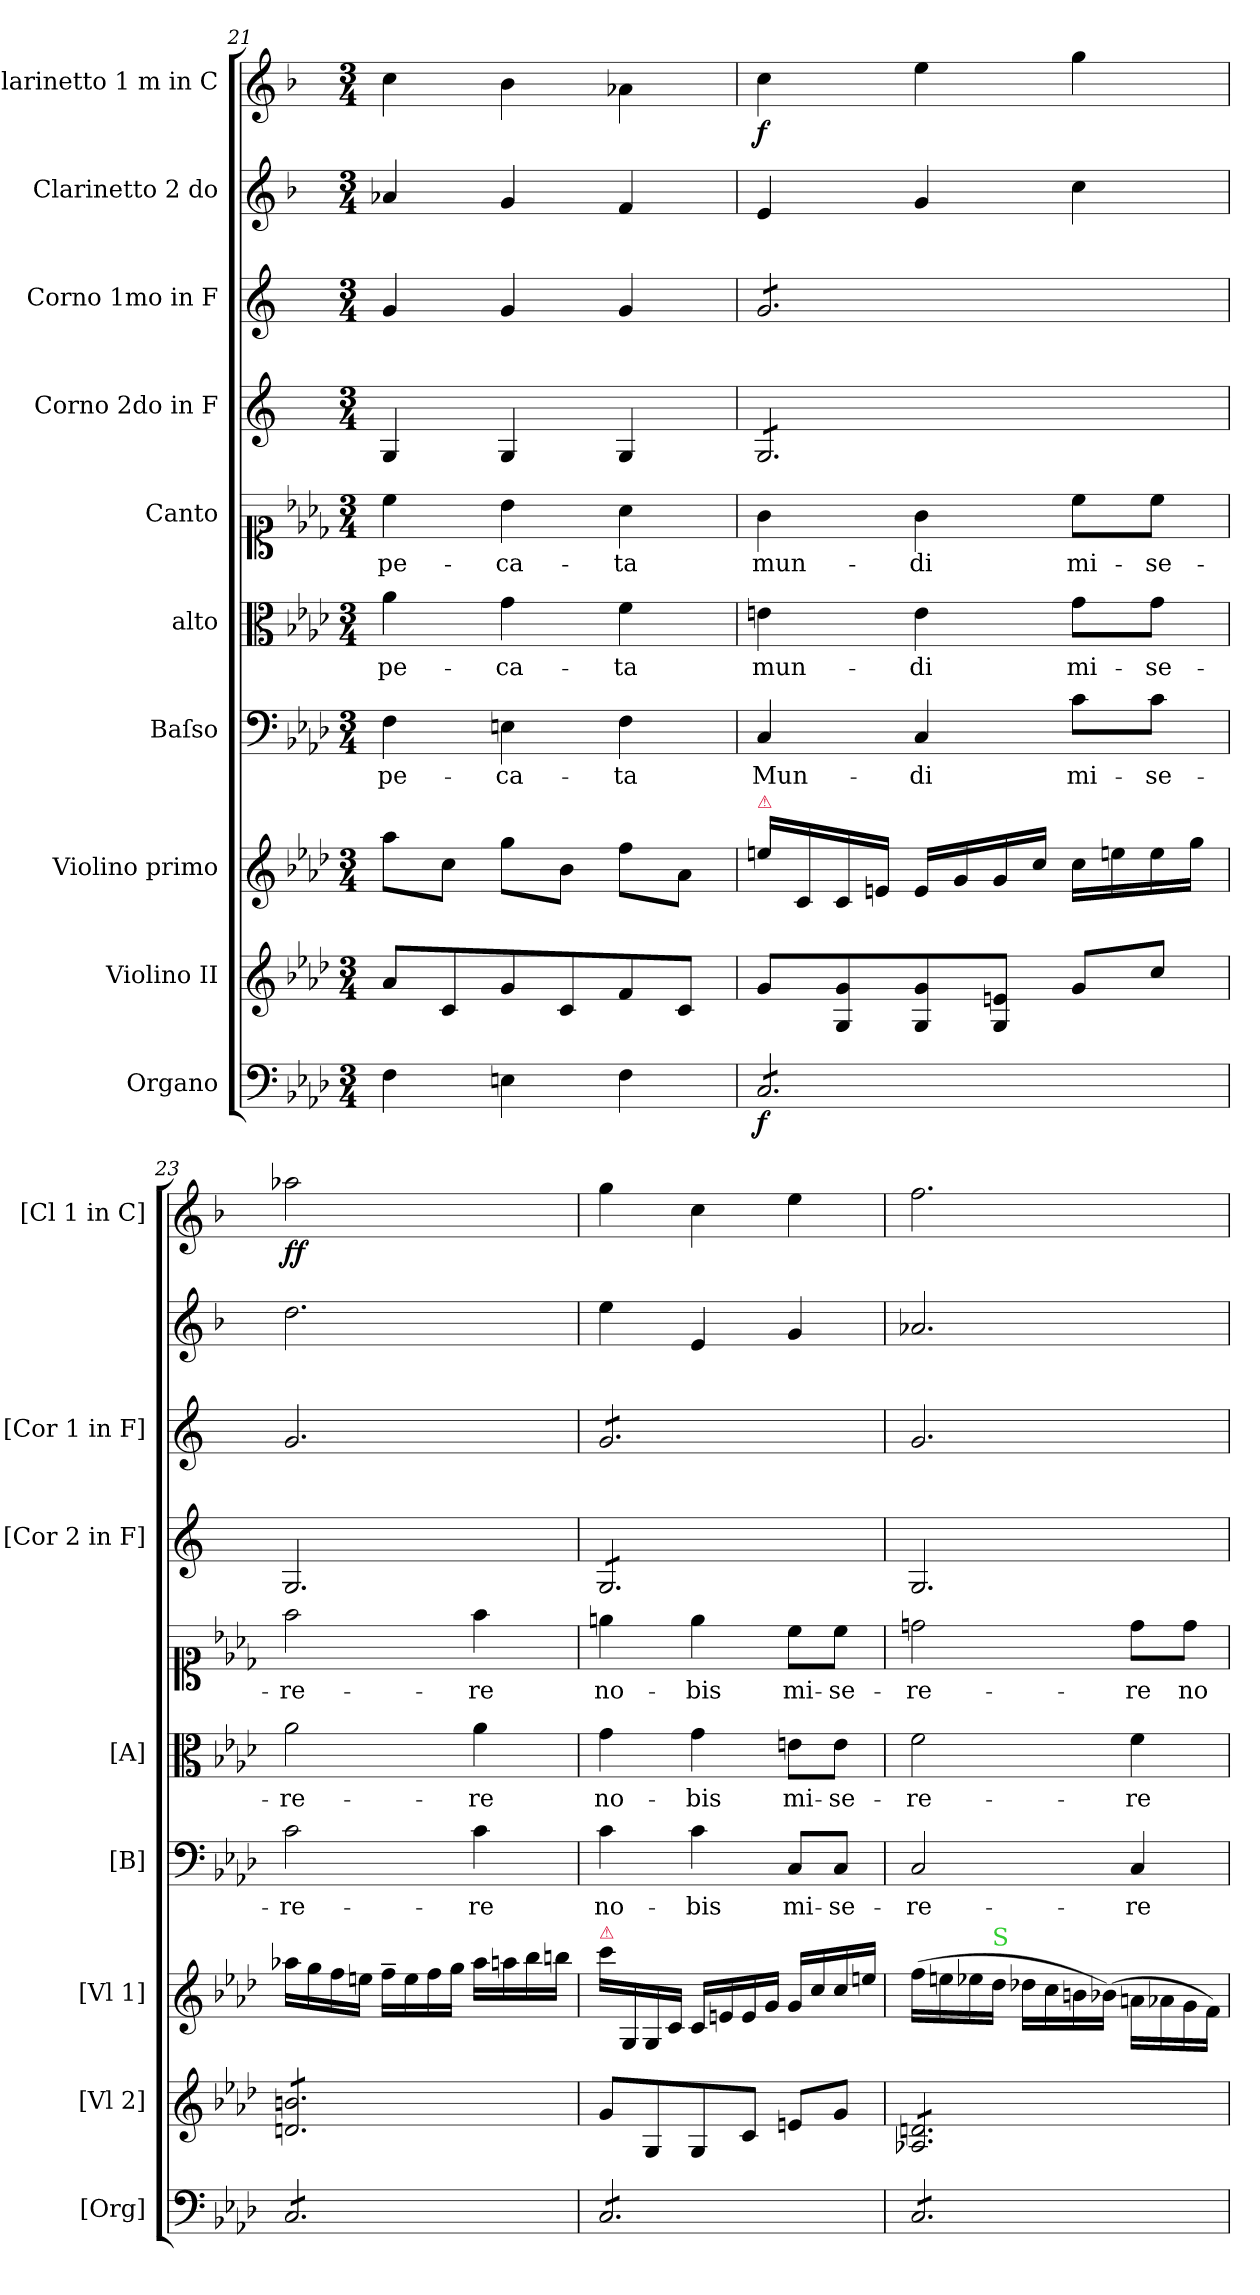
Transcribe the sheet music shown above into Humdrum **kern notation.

**kern	**dynam	**kern	**kern	**kern	**text	**kern	**text	**kern	**text	**kern	**kern	**kern	**kern	**dynam
*part10	*part10	*part9	*part8	*part7	*part7	*part6	*part6	*part5	*part5	*part4	*part3	*part2	*part1	*part1
*staff10	*staff10	*staff9	*staff8	*staff7	*staff7	*staff6	*staff6	*staff5	*staff5	*staff4	*staff3	*staff2	*staff1	*staff1
*I"Organo	*	*I"Violino II	*I"Violino primo	*I"Baſso	*	*I"alto	*	*I"Canto	*	*I"Corno 2do in F	*I"Corno 1mo in F	*I"Clarinetto 2 do	*I"Clarinetto 1 m in C	*
*I'[Org]	*	*I'[Vl 2]	*I'[Vl 1]	*I'[B]	*	*I'[A]	*	*	*	*I'[Cor 2 in F]	*I'[Cor 1 in F]	*	*I'[Cl 1 in C]	*
*clefF4	*	*clefG2	*clefG2	*clefF4	*	*clefC3	*	*clefC1	*	*clefG2	*clefG2	*clefG2	*clefG2	*
*	*	*	*	*	*	*	*	*	*	*ITrd4c7	*ITrd4c7	*	*	*
*k[b-e-a-d-]	*	*k[b-e-a-d-]	*k[b-e-a-d-]	*k[b-e-a-d-]	*	*k[b-e-a-d-]	*	*k[b-e-a-d-]	*	*k[b-]	*k[b-]	*k[b-]	*k[b-]	*
*M3/4	*	*M3/4	*M3/4	*M3/4	*	*M3/4	*	*M3/4	*	*M3/4	*M3/4	*M3/4	*M3/4	*
=21	=21	=21	=21	=21	=21	=21	=21	=21	=21	=21	=21	=21	=21	=21
4F\	.	8a-/L	8aa-\L	4F\	pe-	4a-\	pe-	4cc\	pe-	4C/	4c/	4a-X/	4cc\	.
.	.	8c/	8cc\J	.	.	.	.	.	.	.	.	.	.	.
4En\	.	8g/	8gg\L	4En\	-ca-	4g\	-ca-	4b-\	-ca-	4C/	4c/	4g/	4b-\	.
.	.	8c/	8b-\J	.	.	.	.	.	.	.	.	.	.	.
4F\	.	8f/	8ff\L	4F\	-ta	4f\	-ta	4a-\	-ta	4C/	4c/	4f/	4a-X\	.
.	.	8c/J	8a-\J	.	.	.	.	.	.	.	.	.	.	.
=22	=22	=22	=22	=22	=22	=22	=22	=22	=22	=22	=22	=22	=22	=22
!	!	!	!LO:TX:a:color=crimson:t=⚠	!	!	!	!	!	!	!	!	!	!	!
!	!LO:DY:b	!	!	!	!	!	!	!	!	!	!	!	!	!
*tremolo	*	*	*	*	*	*	*	*	*	*	*	*	*	*
*	*	*	*	*	*	*	*	*	*	*tremolo	*	*	*	*
*	*	*	*	*	*	*	*	*	*	*	*tremolo	*	*	*
8C/L	f.	8g/L	16een\LL	4C/	Mun-	4en\	mun-	4g\	mun-	8C/L	8c/L	4e/	4cc\	f
.	.	.	16c/	.	.	.	.	.	.	.	.	.	.	.
8C/	.	8G/ 8g/	16c/	.	.	.	.	.	.	8C/	8c/	.	.	.
.	.	.	16en/JJ	.	.	.	.	.	.	.	.	.	.	.
8C/	.	8G/ 8g/	16e/LL	4C/	-di	4e\	-di	4g\	-di	8C/	8c/	4g/	4ee\	.
.	.	.	16g/	.	.	.	.	.	.	.	.	.	.	.
8C/	.	8G/ 8en/J	16g/	.	.	.	.	.	.	8C/	8c/	.	.	.
.	.	.	16cc/JJ	.	.	.	.	.	.	.	.	.	.	.
8C/	.	8g/L	16cc\LL	8c\L	mi-	8g\L	mi-	8cc\L	mi-	8C/	8c/	4cc\	4gg\	.
.	.	.	16een\	.	.	.	.	.	.	.	.	.	.	.
8C/J	.	8cc/J	16ee\	8c\J	-se-	8g\J	-se-	8cc\J	-se-	8C/J	8c/J	.	.	.
*	*	*	*	*	*	*	*	*	*	*	*Xtremolo	*	*	*
*	*	*	*	*	*	*	*	*	*	*Xtremolo	*	*	*	*
.	.	.	16gg\JJ	.	.	.	.	.	.	.	.	.	.	.
=23	=23	=23	=23	=23	=23	=23	=23	=23	=23	=23	=23	=23	=23	=23
*	*	*tremolo	*	*	*	*	*	*	*	*	*	*	*	*
8C/L	.	8dn/ 8bn/L	16aa-X\LL	2c\	-re-	2a-\	-re-	2ff\	-re-	2.C/	2.c/	2.dd\	2aa-X\	ff
.	.	.	16gg\	.	.	.	.	.	.	.	.	.	.	.
8C/	.	8dn/ 8bn/	16ff\	.	.	.	.	.	.	.	.	.	.	.
.	.	.	16een\JJ	.	.	.	.	.	.	.	.	.	.	.
8C/	.	8dn/ 8bn/	16ff~\LL	.	.	.	.	.	.	.	.	.	.	.
.	.	.	16ee\	.	.	.	.	.	.	.	.	.	.	.
8C/	.	8dn/ 8bn/	16ff\	.	.	.	.	.	.	.	.	.	.	.
.	.	.	16gg\JJ	.	.	.	.	.	.	.	.	.	.	.
8C/	.	8dn/ 8bn/	16aa-\LL	4c\	-re	4a-\	-re	4ff\	-re	.	.	.	4ryy	.
.	.	.	16aan\	.	.	.	.	.	.	.	.	.	.	.
8C/J	.	8dn/ 8bn/J	16bb-\	.	.	.	.	.	.	.	.	.	.	.
*	*	*Xtremolo	*	*	*	*	*	*	*	*	*	*	*	*
.	.	.	16bbn\JJ	.	.	.	.	.	.	.	.	.	.	.
=24	=24	=24	=24	=24	=24	=24	=24	=24	=24	=24	=24	=24	=24	=24
!	!	!	!LO:TX:a:color=crimson:t=⚠	!	!	!	!	!	!	!	!	!	!	!
*	*	*	*	*	*	*	*	*	*	*tremolo	*	*	*	*
*	*	*	*	*	*	*	*	*	*	*	*tremolo	*	*	*
8C/L	.	8g/L	16ccc\LL	4c\	no-	4g\	no-	4een\	no-	8C/L	8c/L	4ee\	4gg\	.
.	.	.	16G/	.	.	.	.	.	.	.	.	.	.	.
8C/	.	8G/	16G/	.	.	.	.	.	.	8C/	8c/	.	.	.
.	.	.	16c/JJ	.	.	.	.	.	.	.	.	.	.	.
8C/	.	8G/	16c/LL	4c\	-bis	4g\	-bis	4ee\	-bis	8C/	8c/	4e/	4cc\	.
.	.	.	16en/	.	.	.	.	.	.	.	.	.	.	.
8C/	.	8c/J	16e/	.	.	.	.	.	.	8C/	8c/	.	.	.
.	.	.	16g/JJ	.	.	.	.	.	.	.	.	.	.	.
8C/	.	8en/L	16g/LL	8C/L	mi-	8en\L	mi-	8cc\L	mi-	8C/	8c/	4g/	4ee\	.
.	.	.	16cc/	.	.	.	.	.	.	.	.	.	.	.
8C/J	.	8g/J	16cc/	8C/J	-se-	8e\J	-se-	8cc\J	-se-	8C/J	8c/J	.	.	.
*	*	*	*	*	*	*	*	*	*	*	*Xtremolo	*	*	*
*	*	*	*	*	*	*	*	*	*	*Xtremolo	*	*	*	*
.	.	.	16een/JJ	.	.	.	.	.	.	.	.	.	.	.
=25	=25	=25	=25	=25	=25	=25	=25	=25	=25	=25	=25	=25	=25	=25
*	*	*tremolo	*	*	*	*	*	*	*	*	*	*	*	*
8C/L	.	8A-X/ 8dn/L	(16ff\LL	2C/	-re-	2f\	-re-	2ddn\	-re-	2.C/	2.c/	2.a-X/	2.ff\	.
.	.	.	16een\	.	.	.	.	.	.	.	.	.	.	.
8C/	.	8A-X/ 8dn/	16ee-X\	.	.	.	.	.	.	.	.	.	.	.
!	!	!	!LO:TX:a:color=limegreen:t=S	!	!	!	!	!	!	!	!	!	!	!
.	.	.	16dd-\JJ	.	.	.	.	.	.	.	.	.	.	.
8C/	.	8A-X/ 8dn/	16dd-X\LL	.	.	.	.	.	.	.	.	.	.	.
.	.	.	16cc\	.	.	.	.	.	.	.	.	.	.	.
8C/	.	8A-X/ 8dn/	16bn\	.	.	.	.	.	.	.	.	.	.	.
.	.	.	(16b-X\JJ)	.	.	.	.	.	.	.	.	.	.	.
8C/	.	8A-X/ 8dn/	16an\LL	4C/	-re	4f\	-re	8dd\L	-re	.	.	.	.	.
.	.	.	16a-X\	.	.	.	.	.	.	.	.	.	.	.
8C/J	.	8A-X/ 8dn/J	16g\	.	.	.	.	8dd\J	no-	.	.	.	.	.
*	*	*Xtremolo	*	*	*	*	*	*	*	*	*	*	*	*
*Xtremolo	*	*	*	*	*	*	*	*	*	*	*	*	*	*
.	.	.	16f\JJ)	.	.	.	.	.	.	.	.	.	.	.
=	=	=	=	=	=	=	=	=	=	=	=	=	=	=
*-	*-	*-	*-	*-	*-	*-	*-	*-	*-	*-	*-	*-	*-	*-
